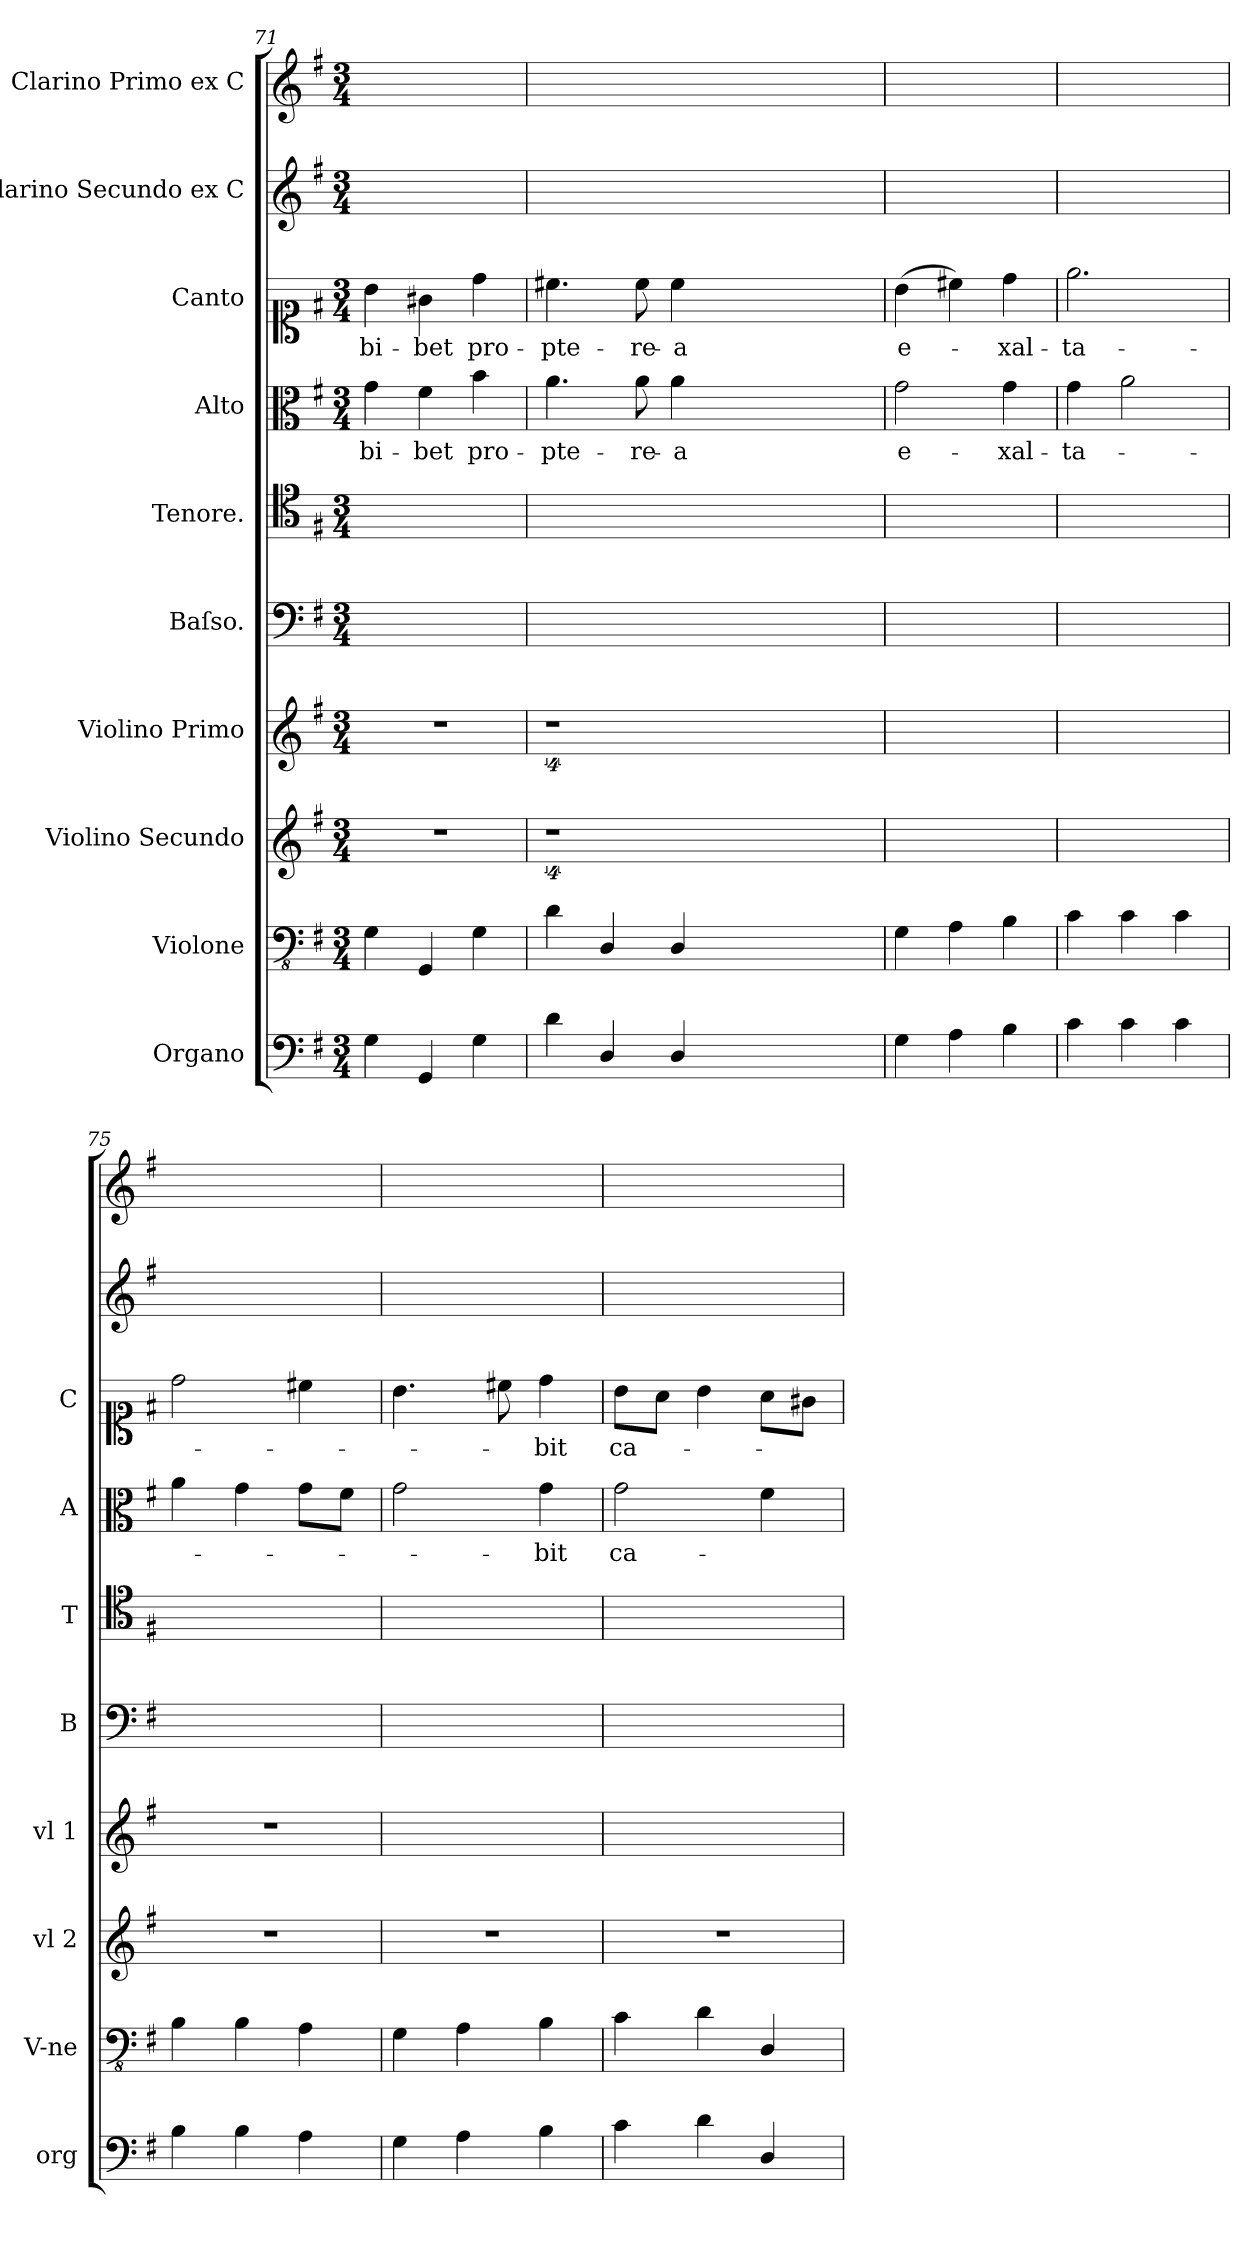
**kern	**kern	**kern	**kern	**kern	**kern	**kern	**text	**kern	**text	**kern	**kern
*part10	*part9	*part8	*part7	*part6	*part5	*part4	*part4	*part3	*part3	*part2	*part1
*staff10	*staff9	*staff8	*staff7	*staff6	*staff5	*staff4	*staff4	*staff3	*staff3	*staff2	*staff1
*I"Organo	*I"Violone	*I"Violino Secundo	*I"Violino Primo	*I"Baſso.	*I"Tenore.	*I"Alto	*	*I"Canto	*	*I"Clarino Secundo ex C	*I"Clarino Primo ex C
*I'org	*I'V-ne	*I'vl 2	*I'vl 1	*I'B	*I'T	*I'A	*	*I'C	*	*	*
*clefF4	*clefFv4	*clefG2	*clefG2	*clefF4	*clefC4	*clefC3	*	*clefC1	*	*clefG2	*clefG2
*k[f#]	*k[f#]	*k[f#]	*k[f#]	*k[f#]	*k[f#]	*k[f#]	*	*k[f#]	*	*k[f#]	*k[f#]
*M3/4	*M3/4	*M3/4	*M3/4	*M3/4	*M3/4	*M3/4	*	*M3/4	*	*M3/4	*M3/4
=71	=71	=71	=71	=71	=71	=71	=71	=71	=71	=71	=71
4G\	4GG\	2.r	2.r	2.ryy	2.ryy	4g\	bi-	4b\	bi-	2.ryy	2.ryy
4GG/	4GGG/	.	.	.	.	4f#\	-bet	4g#X\	-bet	.	.
4G\	4GG\	.	.	.	.	4b\	pro-	4dd\	pro-	.	.
=72	=72	=72	=72	=72	=72	=72	=72	=72	=72	=72	=72
4d\	4D\	4%9r	4%9r	2.ryy	2.ryy	4.a\	-pte-	4.cc#X\	-pte-	2.ryy	2.ryy
4D/	4DD/	.	.	.	.	.	.	.	.	.	.
.	.	.	.	.	.	8a\	-re-	8cc#\	-re-	.	.
4D/	4DD/	.	.	.	.	4a\	-a	4cc#\	-a	.	.
1.ryy	1.ryy	.	.	1.ryy	1.ryy	1.ryy	.	1.ryy	.	1.ryy	1.ryy
=73	=73	=73	=73	=73	=73	=73	=73	=73	=73	=73	=73
4G\	4GG\	2.ryy	2.ryy	2.ryy	2.ryy	2g\	e-	(4b\	e-	2.ryy	2.ryy
4A\	4AA\	.	.	.	.	.	.	4cc#X\)	.	.	.
4B\	4BB\	.	.	.	.	4g\	-xal-	4dd\	-xal-	.	.
=74	=74	=74	=74	=74	=74	=74	=74	=74	=74	=74	=74
4c\	4C\	2.ryy	2.ryy	2.ryy	2.ryy	4g\	-ta-	2.ee\	-ta-	2.ryy	2.ryy
4c\	4C\	.	.	.	.	2a\	.	.	.	.	.
4c\	4C\	.	.	.	.	.	.	.	.	.	.
=75	=75	=75	=75	=75	=75	=75	=75	=75	=75	=75	=75
4B\	4BB\	2.r	2.r	2.ryy	2.ryy	4a\	.	2dd\	.	2.ryy	2.ryy
4B\	4BB\	.	.	.	.	4g\	.	.	.	.	.
4A\	4AA\	.	.	.	.	8g\L	.	4cc#X\	.	.	.
.	.	.	.	.	.	8f#\J	.	.	.	.	.
=76	=76	=76	=76	=76	=76	=76	=76	=76	=76	=76	=76
4G\	4GG\	2.r	2.ryy	2.ryy	2.ryy	2g\	.	4.b\	.	2.ryy	2.ryy
4A\	4AA\	.	.	.	.	.	.	.	.	.	.
.	.	.	.	.	.	.	.	8cc#X\	.	.	.
4B\	4BB\	.	.	.	.	4g\	-bit	4dd\	-bit	.	.
=77	=77	=77	=77	=77	=77	=77	=77	=77	=77	=77	=77
4c\	4C\	2.r	2.ryy	2.ryy	2.ryy	2g\	ca-	8b\L	ca-	2.ryy	2.ryy
.	.	.	.	.	.	.	.	8a\J	.	.	.
4d\	4D\	.	.	.	.	.	.	4b\	.	.	.
4D/	4DD/	.	.	.	.	4f#\	.	8a\L	.	.	.
.	.	.	.	.	.	.	.	8g#X\J	.	.	.
=	=	=	=	=	=	=	=	=	=	=	=
*-	*-	*-	*-	*-	*-	*-	*-	*-	*-	*-	*-
